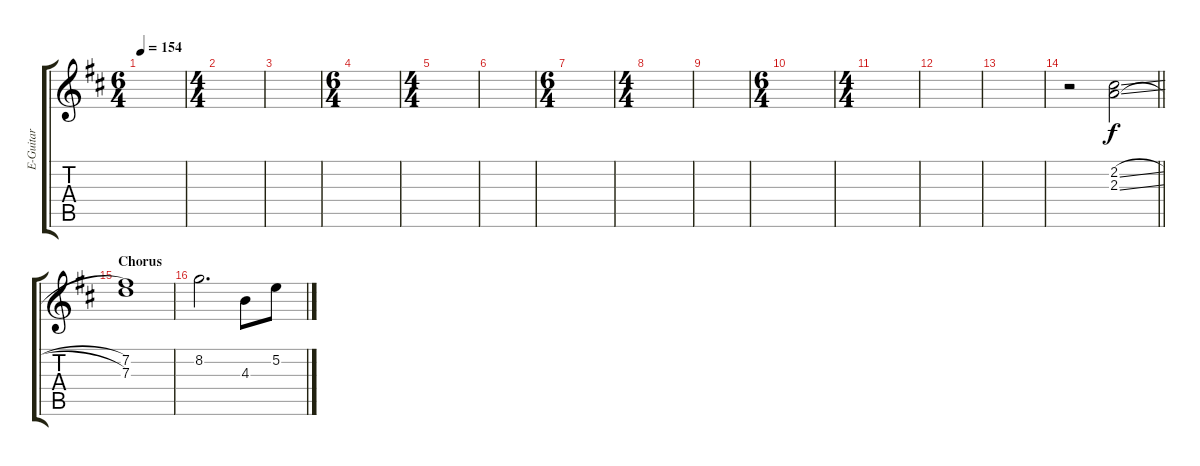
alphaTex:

\track ("E-Guitar" "E-Guitar") {instrument overdrivenguitar}
\staff {score tabs}
\tuning (E4 B3 G3 D3 A2 E2) {hide}
\ts (6 4)
\tempo 154
\clef g2
\ks d
|
\ts (4 4)
|
|
\ts (6 4)
|
\ts (4 4)
|
|
\ts (6 4)
|
\ts (4 4)
|
|
\ts (6 4)
|
\ts (4 4)
|
|
|
\barLineRight lightlight
r.2 (2.2{sl} 2.3{sl}).2 |
\section ("" "Chorus")
(7.2 7.3).1 |
8.2.2{d} 4.3.8 5.2.8
